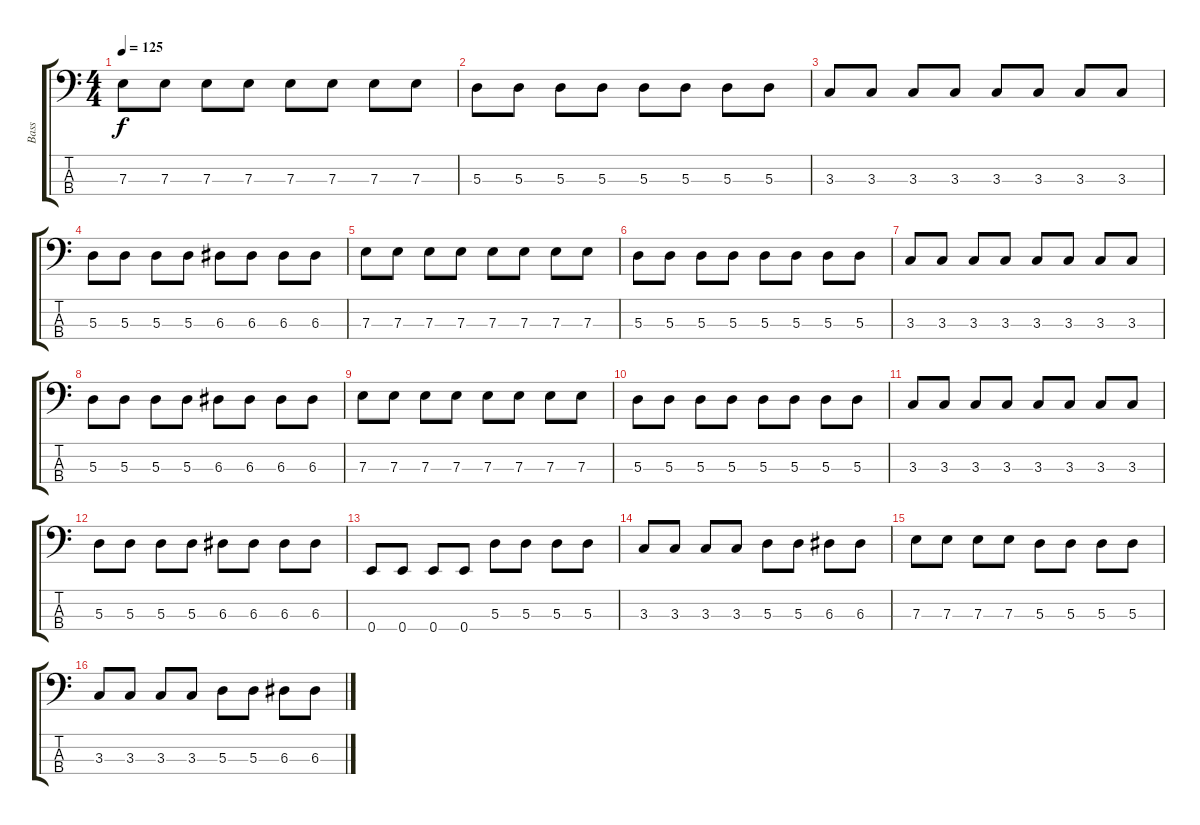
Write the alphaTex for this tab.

\track ("Bass" "Bass") {instrument electricbassfinger}
\staff {score tabs}
\tuning (G2 D2 A1 E1) {hide}
\ts (4 4)
\tempo 125
\clef f4
\ks c
7.3.8{dy f} 7.3.8 7.3.8 7.3.8 7.3.8 7.3.8 7.3.8 7.3.8 |
5.3.8 5.3.8 5.3.8 5.3.8 5.3.8 5.3.8 5.3.8 5.3.8 |
3.3.8 3.3.8 3.3.8 3.3.8 3.3.8 3.3.8 3.3.8 3.3.8 |
5.3.8 5.3.8 5.3.8 5.3.8 6.3.8 6.3.8 6.3.8 6.3.8 |
7.3.8 7.3.8 7.3.8 7.3.8 7.3.8 7.3.8 7.3.8 7.3.8 |
5.3.8 5.3.8 5.3.8 5.3.8 5.3.8 5.3.8 5.3.8 5.3.8 |
3.3.8 3.3.8 3.3.8 3.3.8 3.3.8 3.3.8 3.3.8 3.3.8 |
5.3.8 5.3.8 5.3.8 5.3.8 6.3.8 6.3.8 6.3.8 6.3.8 |
7.3.8 7.3.8 7.3.8 7.3.8 7.3.8 7.3.8 7.3.8 7.3.8 |
5.3.8 5.3.8 5.3.8 5.3.8 5.3.8 5.3.8 5.3.8 5.3.8 |
3.3.8 3.3.8 3.3.8 3.3.8 3.3.8 3.3.8 3.3.8 3.3.8 |
5.3.8 5.3.8 5.3.8 5.3.8 6.3.8 6.3.8 6.3.8 6.3.8 |
0.4.8 0.4.8 0.4.8 0.4.8 5.3.8 5.3.8 5.3.8 5.3.8 |
3.3.8 3.3.8 3.3.8 3.3.8 5.3.8 5.3.8 6.3.8 6.3.8 |
7.3.8 7.3.8 7.3.8 7.3.8 5.3.8 5.3.8 5.3.8 5.3.8 |
3.3.8 3.3.8 3.3.8 3.3.8 5.3.8 5.3.8 6.3.8 6.3.8
